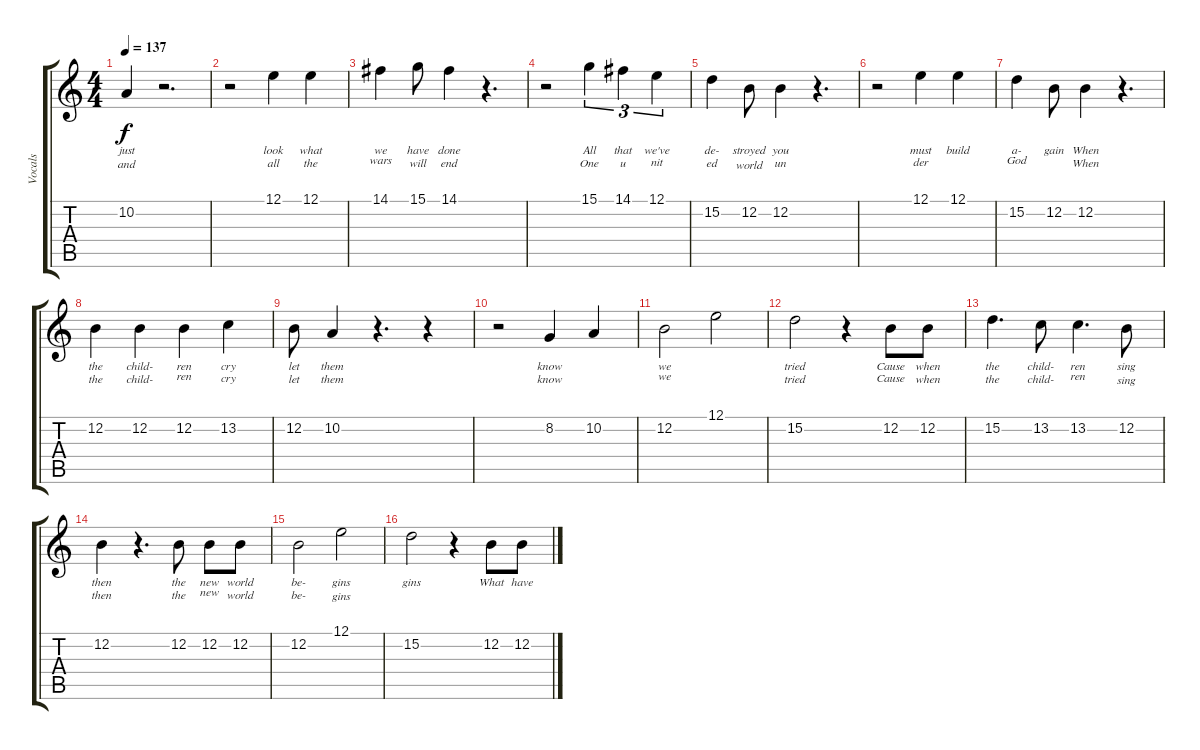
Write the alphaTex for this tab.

\track ("Vocals" "Vocals") {instrument clarinet}
\staff {score tabs}
\tuning (E4 B3 G3 D3 A2 E2) {hide}
\ts (4 4)
\tempo 137
\clef g2
\ks c
10.2.4{lyrics (0 "just") lyrics (1 "and") lyrics (2 "") lyrics (3 "") lyrics (4 "") dy f} r.2{d} |
r.2 12.1.4{lyrics (0 "look") lyrics (1 "all") lyrics (2 "") lyrics (3 "") lyrics (4 "")} 12.1.4{lyrics (0 "what") lyrics (1 "the") lyrics (2 "") lyrics (3 "") lyrics (4 "")} |
14.1.4{lyrics (0 "we") lyrics (1 "wars") lyrics (2 "") lyrics (3 "") lyrics (4 "")} 15.1.8{lyrics (0 "have") lyrics (1 "will") lyrics (2 "") lyrics (3 "") lyrics (4 "")} 14.1.4{lyrics (0 "done") lyrics (1 "end") lyrics (2 "") lyrics (3 "") lyrics (4 "")} r.4{d} |
r.2 15.1.4{tu (3 2) lyrics (0 "All") lyrics (1 "One") lyrics (2 "") lyrics (3 "") lyrics (4 "")} 14.1.4{tu (3 2) lyrics (0 "that") lyrics (1 "u") lyrics (2 "") lyrics (3 "") lyrics (4 "")} 12.1.4{tu (3 2) lyrics (0 "we've") lyrics (1 "nit") lyrics (2 "") lyrics (3 "") lyrics (4 "")} |
15.2.4{lyrics (0 "de-") lyrics (1 "ed") lyrics (2 "") lyrics (3 "") lyrics (4 "")} 12.2.8{lyrics (0 "stroyed") lyrics (1 "world") lyrics (2 "") lyrics (3 "") lyrics (4 "")} 12.2.4{lyrics (0 "you") lyrics (1 "un") lyrics (2 "") lyrics (3 "") lyrics (4 "")} r.4{d} |
r.2 12.1.4{lyrics (0 "must") lyrics (1 "der") lyrics (2 "") lyrics (3 "") lyrics (4 "")} 12.1.4{lyrics (0 "build") lyrics (1 "") lyrics (2 "") lyrics (3 "") lyrics (4 "")} |
15.2.4{lyrics (0 "a-") lyrics (1 "God") lyrics (2 "") lyrics (3 "") lyrics (4 "")} 12.2.8{lyrics (0 "gain") lyrics (1 "") lyrics (2 "") lyrics (3 "") lyrics (4 "")} 12.2.4{lyrics (0 "When") lyrics (1 "When") lyrics (2 "") lyrics (3 "") lyrics (4 "")} r.4{d} |
12.2.4{lyrics (0 "the") lyrics (1 "the") lyrics (2 "") lyrics (3 "") lyrics (4 "")} 12.2.4{lyrics (0 "child-") lyrics (1 "child-") lyrics (2 "") lyrics (3 "") lyrics (4 "")} 12.2.4{lyrics (0 "ren") lyrics (1 "ren") lyrics (2 "") lyrics (3 "") lyrics (4 "")} 13.2.4{lyrics (0 "cry") lyrics (1 "cry") lyrics (2 "") lyrics (3 "") lyrics (4 "")} |
12.2.8{lyrics (0 "let") lyrics (1 "let") lyrics (2 "") lyrics (3 "") lyrics (4 "")} 10.2.4{lyrics (0 "them") lyrics (1 "them") lyrics (2 "") lyrics (3 "") lyrics (4 "")} r.4{d} r.4 |
r.2 8.2.4{lyrics (0 "know") lyrics (1 "know") lyrics (2 "") lyrics (3 "") lyrics (4 "")} 10.2.4{lyrics (0 "") lyrics (1 "") lyrics (2 "") lyrics (3 "") lyrics (4 "")} |
12.2.2{lyrics (0 "we") lyrics (1 "we") lyrics (2 "") lyrics (3 "") lyrics (4 "")} 12.1.2{lyrics (0 "") lyrics (1 "") lyrics (2 "") lyrics (3 "") lyrics (4 "")} |
15.2.2{lyrics (0 "tried") lyrics (1 "tried") lyrics (2 "") lyrics (3 "") lyrics (4 "")} r.4 12.2.8{lyrics (0 "Cause") lyrics (1 "Cause") lyrics (2 "") lyrics (3 "") lyrics (4 "")} 12.2.8{lyrics (0 "when") lyrics (1 "when") lyrics (2 "") lyrics (3 "") lyrics (4 "")} |
15.2.4{d lyrics (0 "the") lyrics (1 "the") lyrics (2 "") lyrics (3 "") lyrics (4 "")} 13.2.8{lyrics (0 "child-") lyrics (1 "child-") lyrics (2 "") lyrics (3 "") lyrics (4 "")} 13.2.4{d lyrics (0 "ren") lyrics (1 "ren") lyrics (2 "") lyrics (3 "") lyrics (4 "")} 12.2.8{lyrics (0 "sing") lyrics (1 "sing") lyrics (2 "") lyrics (3 "") lyrics (4 "")} |
12.2.4{lyrics (0 "then") lyrics (1 "then") lyrics (2 "") lyrics (3 "") lyrics (4 "")} r.4{d} 12.2.8{lyrics (0 "the") lyrics (1 "the") lyrics (2 "") lyrics (3 "") lyrics (4 "")} 12.2.8{lyrics (0 "new") lyrics (1 "new") lyrics (2 "") lyrics (3 "") lyrics (4 "")} 12.2.8{lyrics (0 "world") lyrics (1 "world") lyrics (2 "") lyrics (3 "") lyrics (4 "")} |
12.2.2{lyrics (0 "be-") lyrics (1 "be-") lyrics (2 "") lyrics (3 "") lyrics (4 "")} 12.1.2{lyrics (0 "gins") lyrics (1 "gins") lyrics (2 "") lyrics (3 "") lyrics (4 "")} |
15.2.2{lyrics (0 "gins") lyrics (1 "") lyrics (2 "") lyrics (3 "") lyrics (4 "")} r.4 12.2.8{lyrics (0 "What") lyrics (1 "") lyrics (2 "") lyrics (3 "") lyrics (4 "")} 12.2.8{lyrics (0 "have") lyrics (1 "") lyrics (2 "") lyrics (3 "") lyrics (4 "")}
